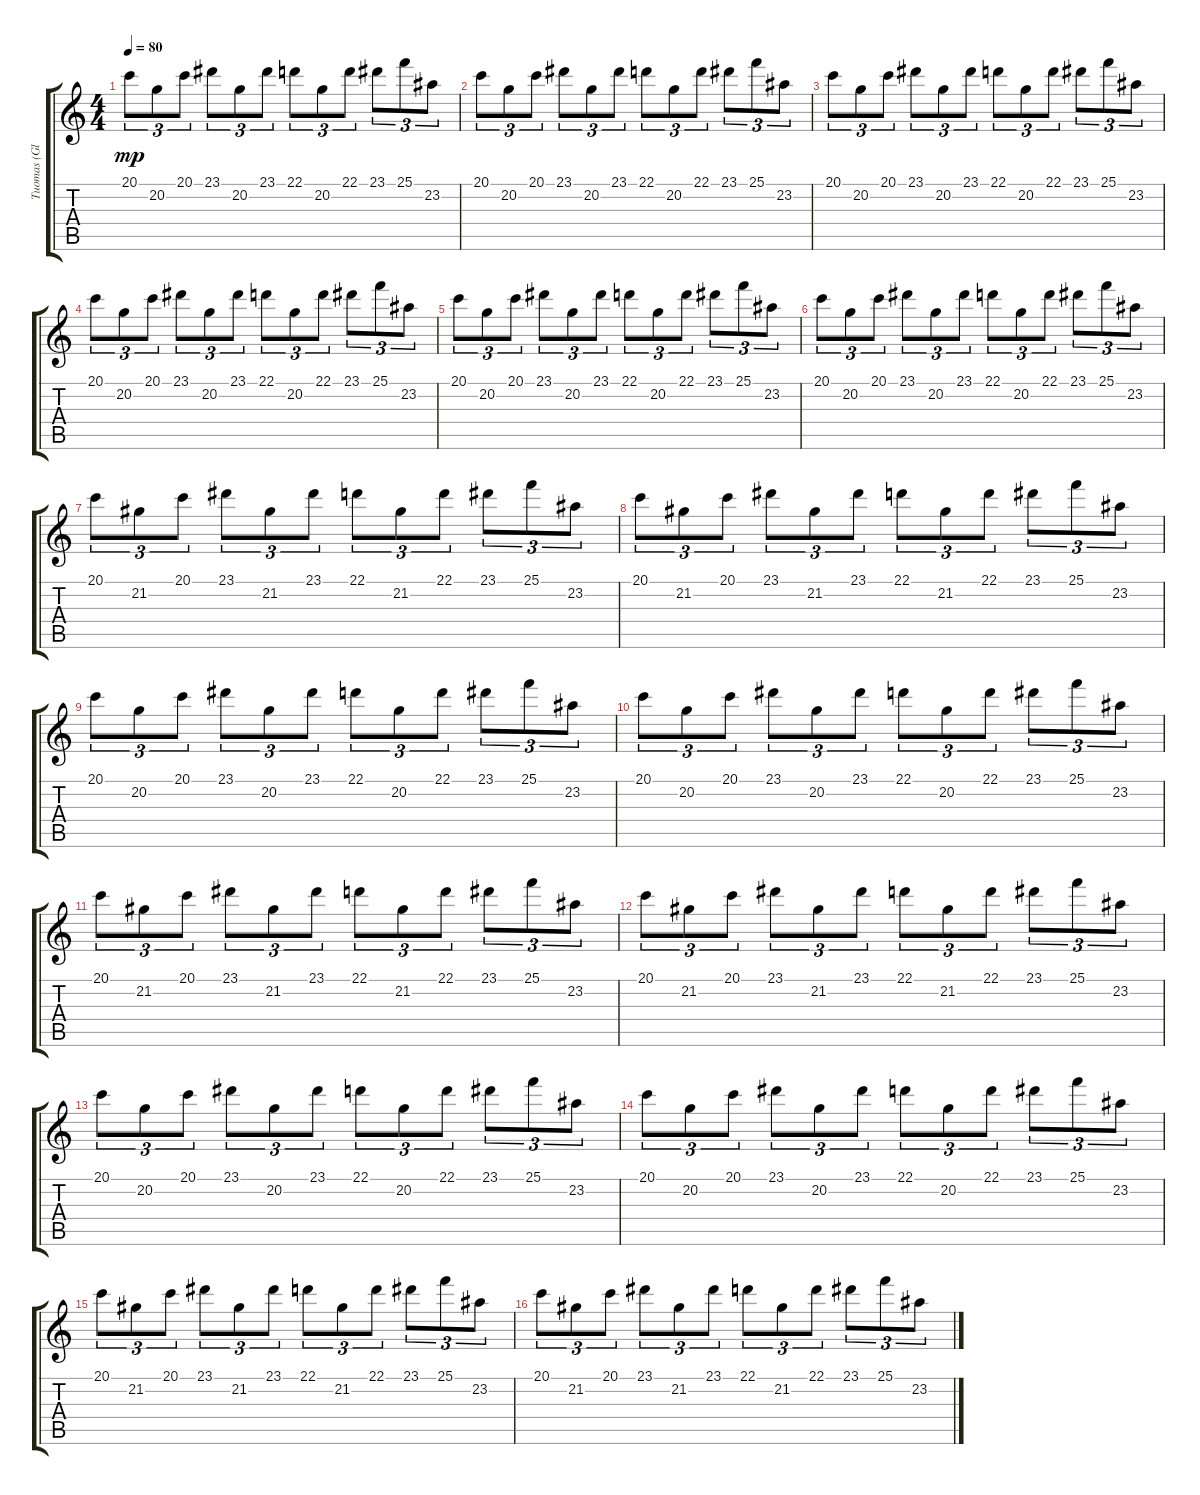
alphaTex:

\track ("Tuomas (Glocken RH)" "Tuomas (Gl") {instrument celesta}
\staff {score tabs}
\tuning (E4 B3 G3 D3 A2 E2) {hide}
\ts (4 4)
\tempo 80
\clef g2
\ks c
20.1.8{tu (3 2) dy mp} 20.2.8{tu (3 2)} 20.1.8{tu (3 2)} 23.1.8{tu (3 2)} 20.2.8{tu (3 2)} 23.1.8{tu (3 2)} 22.1.8{tu (3 2)} 20.2.8{tu (3 2)} 22.1.8{tu (3 2)} 23.1.8{tu (3 2)} 25.1.8{tu (3 2)} 23.2.8{tu (3 2)} |
20.1.8{tu (3 2)} 20.2.8{tu (3 2)} 20.1.8{tu (3 2)} 23.1.8{tu (3 2)} 20.2.8{tu (3 2)} 23.1.8{tu (3 2)} 22.1.8{tu (3 2)} 20.2.8{tu (3 2)} 22.1.8{tu (3 2)} 23.1.8{tu (3 2)} 25.1.8{tu (3 2)} 23.2.8{tu (3 2)} |
20.1.8{tu (3 2)} 20.2.8{tu (3 2)} 20.1.8{tu (3 2)} 23.1.8{tu (3 2)} 20.2.8{tu (3 2)} 23.1.8{tu (3 2)} 22.1.8{tu (3 2)} 20.2.8{tu (3 2)} 22.1.8{tu (3 2)} 23.1.8{tu (3 2)} 25.1.8{tu (3 2)} 23.2.8{tu (3 2)} |
20.1.8{tu (3 2)} 20.2.8{tu (3 2)} 20.1.8{tu (3 2)} 23.1.8{tu (3 2)} 20.2.8{tu (3 2)} 23.1.8{tu (3 2)} 22.1.8{tu (3 2)} 20.2.8{tu (3 2)} 22.1.8{tu (3 2)} 23.1.8{tu (3 2)} 25.1.8{tu (3 2)} 23.2.8{tu (3 2)} |
20.1.8{tu (3 2)} 20.2.8{tu (3 2)} 20.1.8{tu (3 2)} 23.1.8{tu (3 2)} 20.2.8{tu (3 2)} 23.1.8{tu (3 2)} 22.1.8{tu (3 2)} 20.2.8{tu (3 2)} 22.1.8{tu (3 2)} 23.1.8{tu (3 2)} 25.1.8{tu (3 2)} 23.2.8{tu (3 2)} |
20.1.8{tu (3 2)} 20.2.8{tu (3 2)} 20.1.8{tu (3 2)} 23.1.8{tu (3 2)} 20.2.8{tu (3 2)} 23.1.8{tu (3 2)} 22.1.8{tu (3 2)} 20.2.8{tu (3 2)} 22.1.8{tu (3 2)} 23.1.8{tu (3 2)} 25.1.8{tu (3 2)} 23.2.8{tu (3 2)} |
20.1.8{tu (3 2)} 21.2.8{tu (3 2)} 20.1.8{tu (3 2)} 23.1.8{tu (3 2)} 21.2.8{tu (3 2)} 23.1.8{tu (3 2)} 22.1.8{tu (3 2)} 21.2.8{tu (3 2)} 22.1.8{tu (3 2)} 23.1.8{tu (3 2)} 25.1.8{tu (3 2)} 23.2.8{tu (3 2)} |
20.1.8{tu (3 2)} 21.2.8{tu (3 2)} 20.1.8{tu (3 2)} 23.1.8{tu (3 2)} 21.2.8{tu (3 2)} 23.1.8{tu (3 2)} 22.1.8{tu (3 2)} 21.2.8{tu (3 2)} 22.1.8{tu (3 2)} 23.1.8{tu (3 2)} 25.1.8{tu (3 2)} 23.2.8{tu (3 2)} |
20.1.8{tu (3 2)} 20.2.8{tu (3 2)} 20.1.8{tu (3 2)} 23.1.8{tu (3 2)} 20.2.8{tu (3 2)} 23.1.8{tu (3 2)} 22.1.8{tu (3 2)} 20.2.8{tu (3 2)} 22.1.8{tu (3 2)} 23.1.8{tu (3 2)} 25.1.8{tu (3 2)} 23.2.8{tu (3 2)} |
20.1.8{tu (3 2)} 20.2.8{tu (3 2)} 20.1.8{tu (3 2)} 23.1.8{tu (3 2)} 20.2.8{tu (3 2)} 23.1.8{tu (3 2)} 22.1.8{tu (3 2)} 20.2.8{tu (3 2)} 22.1.8{tu (3 2)} 23.1.8{tu (3 2)} 25.1.8{tu (3 2)} 23.2.8{tu (3 2)} |
20.1.8{tu (3 2)} 21.2.8{tu (3 2)} 20.1.8{tu (3 2)} 23.1.8{tu (3 2)} 21.2.8{tu (3 2)} 23.1.8{tu (3 2)} 22.1.8{tu (3 2)} 21.2.8{tu (3 2)} 22.1.8{tu (3 2)} 23.1.8{tu (3 2)} 25.1.8{tu (3 2)} 23.2.8{tu (3 2)} |
20.1.8{tu (3 2)} 21.2.8{tu (3 2)} 20.1.8{tu (3 2)} 23.1.8{tu (3 2)} 21.2.8{tu (3 2)} 23.1.8{tu (3 2)} 22.1.8{tu (3 2)} 21.2.8{tu (3 2)} 22.1.8{tu (3 2)} 23.1.8{tu (3 2)} 25.1.8{tu (3 2)} 23.2.8{tu (3 2)} |
20.1.8{tu (3 2)} 20.2.8{tu (3 2)} 20.1.8{tu (3 2)} 23.1.8{tu (3 2)} 20.2.8{tu (3 2)} 23.1.8{tu (3 2)} 22.1.8{tu (3 2)} 20.2.8{tu (3 2)} 22.1.8{tu (3 2)} 23.1.8{tu (3 2)} 25.1.8{tu (3 2)} 23.2.8{tu (3 2)} |
20.1.8{tu (3 2)} 20.2.8{tu (3 2)} 20.1.8{tu (3 2)} 23.1.8{tu (3 2)} 20.2.8{tu (3 2)} 23.1.8{tu (3 2)} 22.1.8{tu (3 2)} 20.2.8{tu (3 2)} 22.1.8{tu (3 2)} 23.1.8{tu (3 2)} 25.1.8{tu (3 2)} 23.2.8{tu (3 2)} |
20.1.8{tu (3 2)} 21.2.8{tu (3 2)} 20.1.8{tu (3 2)} 23.1.8{tu (3 2)} 21.2.8{tu (3 2)} 23.1.8{tu (3 2)} 22.1.8{tu (3 2)} 21.2.8{tu (3 2)} 22.1.8{tu (3 2)} 23.1.8{tu (3 2)} 25.1.8{tu (3 2)} 23.2.8{tu (3 2)} |
20.1.8{tu (3 2)} 21.2.8{tu (3 2)} 20.1.8{tu (3 2)} 23.1.8{tu (3 2)} 21.2.8{tu (3 2)} 23.1.8{tu (3 2)} 22.1.8{tu (3 2)} 21.2.8{tu (3 2)} 22.1.8{tu (3 2)} 23.1.8{tu (3 2)} 25.1.8{tu (3 2)} 23.2.8{tu (3 2)}
